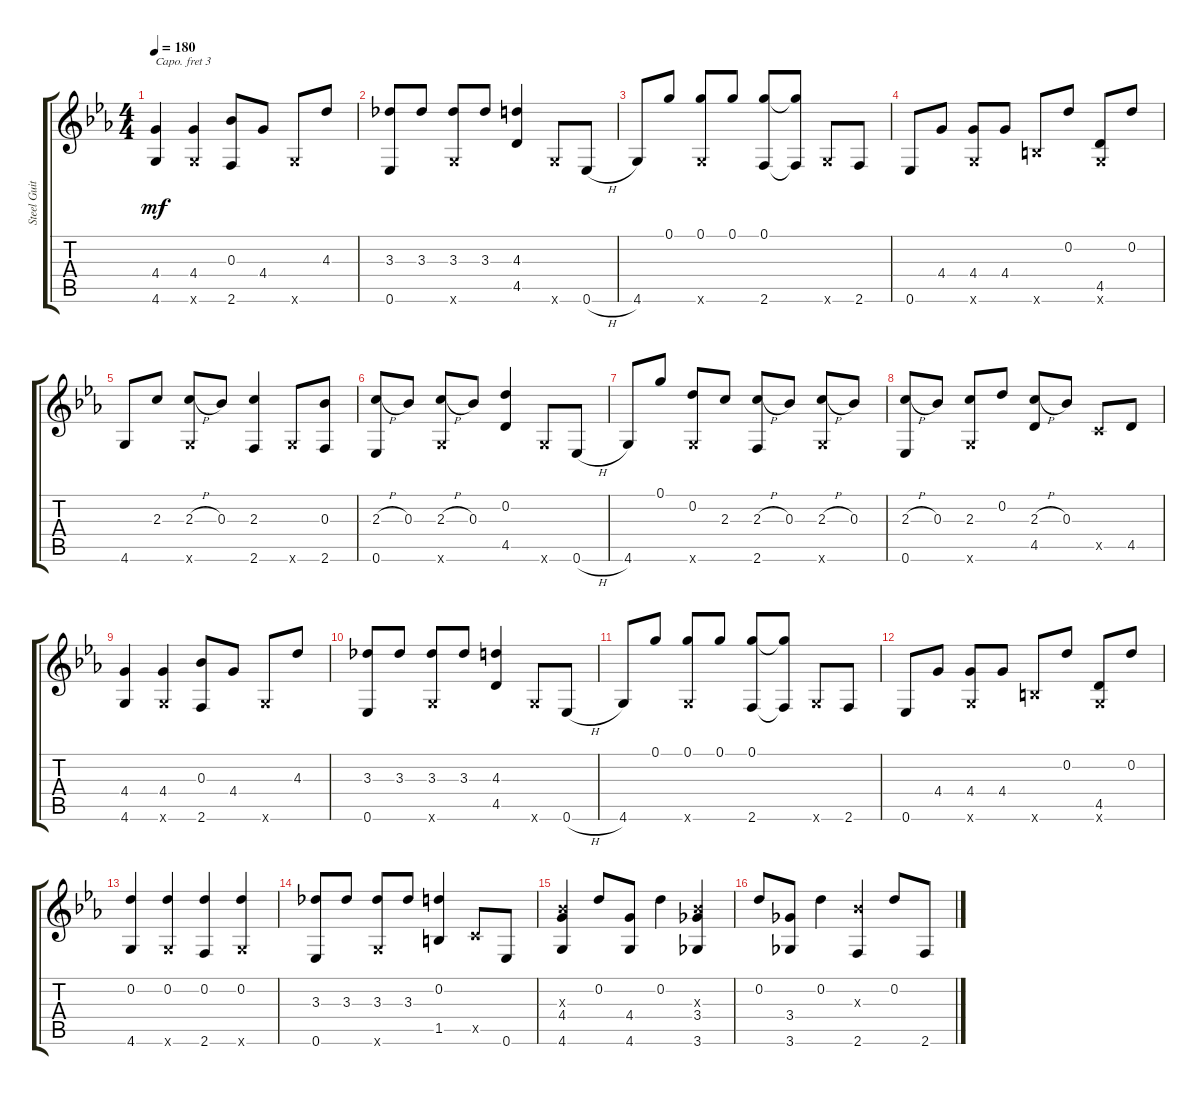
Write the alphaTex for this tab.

\track ("Steel Guitar" "Steel Guit") {instrument acousticguitarsteel}
\staff {score tabs}
\capo 3
\tuning (E4 B3 G3 C3 G2 C2) {hide}
\ts (4 4)
\tempo 180
\clef g2
\ks eb
(4.4 4.6).4{dy mf} (4.4 4.6{x}).4 (0.3 2.6).8 4.4.8 4.6{x}.8 4.3.8 |
(3.3 0.6).8 3.3.8 (3.3 4.6{x}).8 3.3.8 (4.3 4.5).4 4.6{x}.8 0.6{h}.8 |
4.6.8 0.1.8 (0.1 4.6{x}).8 0.1.8 (0.1 2.6).8 (0.1{t} 2.6{t}).8 4.6{x}.8 2.6.8 |
0.6.8 4.4.8 (4.4 4.6{x}).8 4.4.8 8.6{x}.8 0.2.8 (4.5 4.6{x}).8 0.2.8 |
4.6.8 2.3.8 (2.3{h} 4.6{x}).8 0.3.8 (2.3 2.6).4 4.6{x}.8 (0.3 2.6).8 |
(2.3{h} 0.6).8 0.3.8 (2.3{h} 4.6{x}).8 0.3.8 (0.2 4.5).4 4.6{x}.8 0.6{h}.8 |
4.6.8 0.1.8 (0.2 4.6{x}).8 2.3.8 (2.3{h} 2.6).8 0.3.8 (2.3{h} 4.6{x}).8 0.3.8 |
(2.3{h} 0.6).8 0.3.8 (2.3 4.6{x}).8 0.2.8 (2.3{h} 4.5).8 0.3.8 2.5{x}.8 4.5.8 |
(4.4 4.6).4 (4.4 4.6{x}).4 (0.3 2.6).8 4.4.8 4.6{x}.8 4.3.8 |
(3.3 0.6).8 3.3.8 (3.3 4.6{x}).8 3.3.8 (4.3 4.5).4 4.6{x}.8 0.6{h}.8 |
4.6.8 0.1.8 (0.1 4.6{x}).8 0.1.8 (0.1 2.6).8 (0.1{t} 2.6{t}).8 4.6{x}.8 2.6.8 |
0.6.8 4.4.8 (4.4 4.6{x}).8 4.4.8 8.6{x}.8 0.2.8 (4.5 4.6{x}).8 0.2.8 |
(0.2 4.6).4 (0.2 4.6{x}).4 (0.2 2.6).4 (0.2 4.6{x}).4 |
(3.3 0.6).8 3.3.8 (3.3 4.6{x}).8 3.3.8 (0.2 1.5).4 2.5{x}.8 0.6.8 |
(0.3{x} 4.4 4.6).4 0.2.8 (4.4 4.6).8 0.2.4 (0.3{x} 3.4 3.6).4 |
0.2.8 (3.4 3.6).8 0.2.4 (0.3{x} 2.6).4 0.2.8 2.6.8
